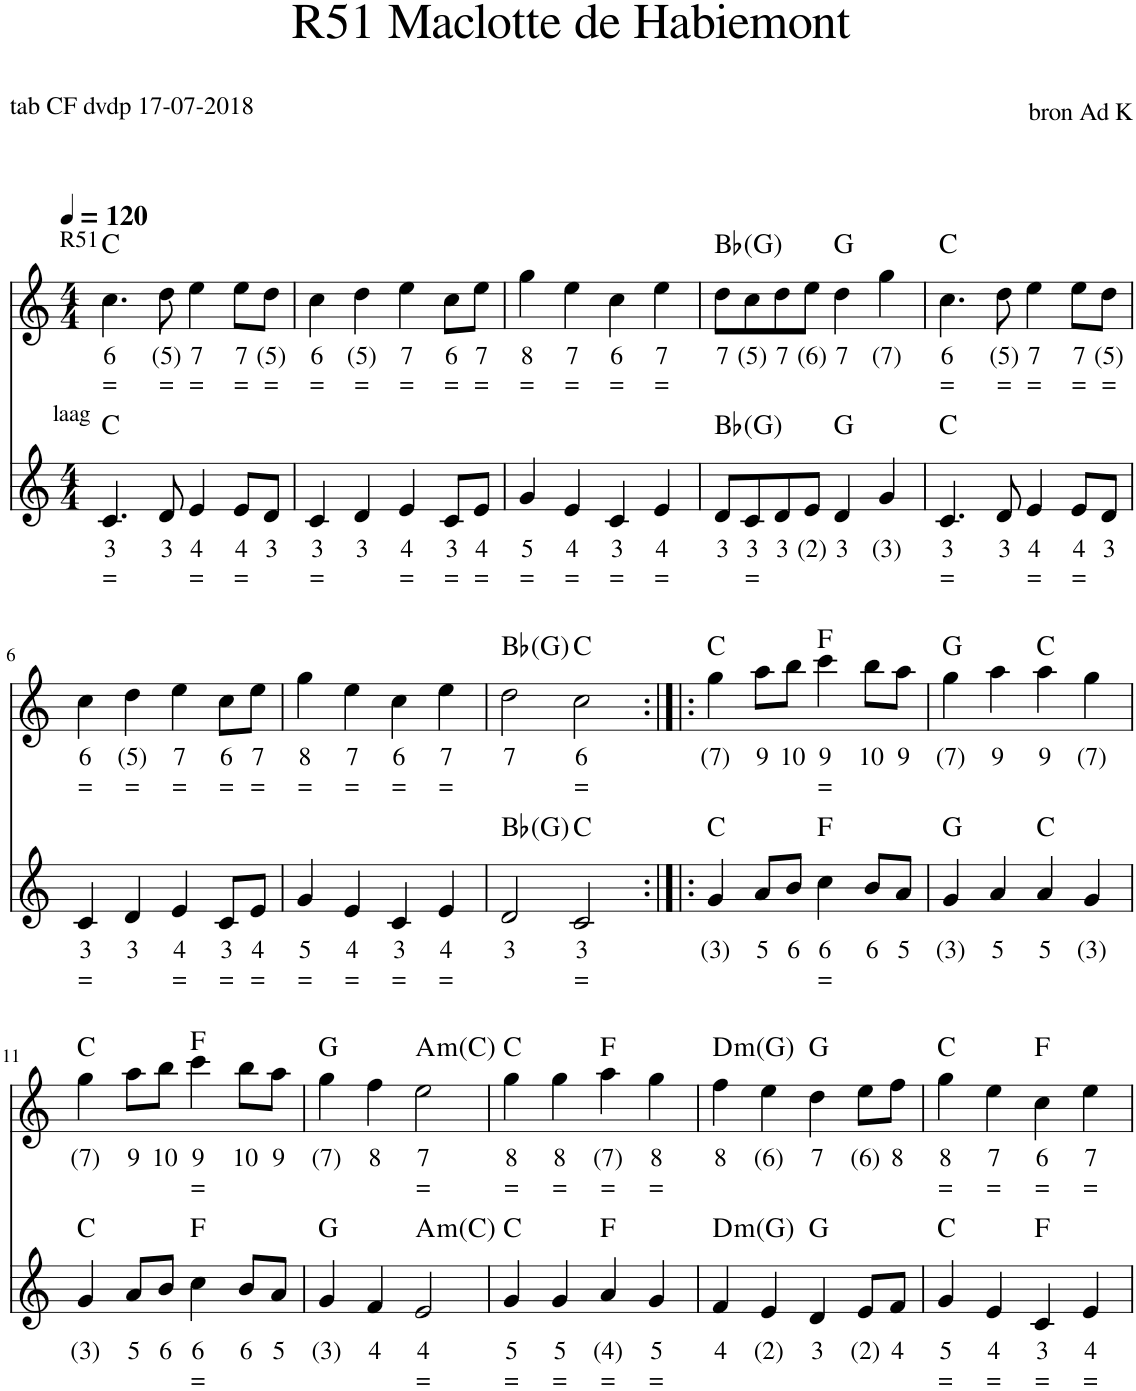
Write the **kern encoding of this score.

**kern	**text	**text	**kern	**text	**text	**harte
*part2	*part2	*part2	*part1	*part1	*part1	*part1
*staff2	*staff2	*staff2	*staff1	*staff1	*staff1	*
*I"Stem	*	*	*I"Stem	*	*	*
*clefG2	*	*	*clefG2	*	*	*
*k[]	*	*	*k[]	*	*	*
*M4/4	*	*	*M4/4	*	*	*
*MM120	*	*	*MM120	*	*	*
=1	=1	=1	=1	=1	=1	=1
!	!	!	!LO:TX:a:t=R51	!	!	!
!LO:TX:a:t=laag	!	!	!	!	!	!
!	!LO:LY:b	!LO:LY:b	!	!LO:LY:b	!LO:LY:b	!
4.c/	3	=	4.cc\	6	=	C:maj
!	!LO:LY:b	!	!	!LO:LY:b	!LO:LY:b	!
8d/	3	.	8dd\	(5)	=	.
!	!LO:LY:b	!LO:LY:b	!	!LO:LY:b	!LO:LY:b	!
4e/	4	=	4ee\	7	=	.
!	!LO:LY:b	!LO:LY:b	!	!LO:LY:b	!LO:LY:b	!
8e/L	4	=	8ee\L	7	=	.
!	!LO:LY:b	!	!	!LO:LY:b	!LO:LY:b	!
8d/J	3	.	8dd\J	(5)	=	.
=2	=2	=2	=2	=2	=2	=2
!	!LO:LY:b	!LO:LY:b	!	!LO:LY:b	!LO:LY:b	!
4c/	3	=	4cc\	6	=	.
!	!LO:LY:b	!	!	!LO:LY:b	!LO:LY:b	!
4d/	3	.	4dd\	(5)	=	.
!	!LO:LY:b	!LO:LY:b	!	!LO:LY:b	!LO:LY:b	!
4e/	4	=	4ee\	7	=	.
!	!LO:LY:b	!LO:LY:b	!	!LO:LY:b	!LO:LY:b	!
8c/L	3	=	8cc\L	6	=	.
!	!LO:LY:b	!LO:LY:b	!	!LO:LY:b	!LO:LY:b	!
8e/J	4	=	8ee\J	7	=	.
=3	=3	=3	=3	=3	=3	=3
!	!LO:LY:b	!LO:LY:b	!	!LO:LY:b	!LO:LY:b	!
4g/	5	=	4gg\	8	=	.
!	!LO:LY:b	!LO:LY:b	!	!LO:LY:b	!LO:LY:b	!
4e/	4	=	4ee\	7	=	.
!	!LO:LY:b	!LO:LY:b	!	!LO:LY:b	!LO:LY:b	!
4c/	3	=	4cc\	6	=	.
!	!LO:LY:b	!LO:LY:b	!	!LO:LY:b	!LO:LY:b	!
4e/	4	=	4ee\	7	=	.
=4	=4	=4	=4	=4	=4	=4
!	!LO:LY:b	!	!	!LO:LY:b	!	!
8d/L	3	.	8dd\L	7	.	Bb:maj
!	!LO:LY:b	!LO:LY:b	!	!LO:LY:b	!	!
8c/	3	=	8cc\	(5)	.	.
!	!LO:LY:b	!	!	!LO:LY:b	!	!
8d/	3	.	8dd\	7	.	.
!	!LO:LY:b	!	!	!LO:LY:b	!	!
8e/J	(2)	.	8ee\J	(6)	.	.
!	!LO:LY:b	!	!	!LO:LY:b	!	!
4d/	3	.	4dd\	7	.	G:maj
!	!LO:LY:b	!	!	!LO:LY:b	!	!
4g/	(3)	.	4gg\	(7)	.	.
=5	=5	=5	=5	=5	=5	=5
!	!LO:LY:b	!LO:LY:b	!	!LO:LY:b	!LO:LY:b	!
4.c/	3	=	4.cc\	6	=	C:maj
!	!LO:LY:b	!	!	!LO:LY:b	!LO:LY:b	!
8d/	3	.	8dd\	(5)	=	.
!	!LO:LY:b	!LO:LY:b	!	!LO:LY:b	!LO:LY:b	!
4e/	4	=	4ee\	7	=	.
!	!LO:LY:b	!LO:LY:b	!	!LO:LY:b	!LO:LY:b	!
8e/L	4	=	8ee\L	7	=	.
!	!LO:LY:b	!	!	!LO:LY:b	!LO:LY:b	!
8d/J	3	.	8dd\J	(5)	=	.
!!LO:LB:g=z
=6	=6	=6	=6	=6	=6	=6
!	!LO:LY:b	!LO:LY:b	!	!LO:LY:b	!LO:LY:b	!
4c/	3	=	4cc\	6	=	.
!	!LO:LY:b	!	!	!LO:LY:b	!LO:LY:b	!
4d/	3	.	4dd\	(5)	=	.
!	!LO:LY:b	!LO:LY:b	!	!LO:LY:b	!LO:LY:b	!
4e/	4	=	4ee\	7	=	.
!	!LO:LY:b	!LO:LY:b	!	!LO:LY:b	!LO:LY:b	!
8c/L	3	=	8cc\L	6	=	.
!	!LO:LY:b	!LO:LY:b	!	!LO:LY:b	!LO:LY:b	!
8e/J	4	=	8ee\J	7	=	.
=7	=7	=7	=7	=7	=7	=7
!	!LO:LY:b	!LO:LY:b	!	!LO:LY:b	!LO:LY:b	!
4g/	5	=	4gg\	8	=	.
!	!LO:LY:b	!LO:LY:b	!	!LO:LY:b	!LO:LY:b	!
4e/	4	=	4ee\	7	=	.
!	!LO:LY:b	!LO:LY:b	!	!LO:LY:b	!LO:LY:b	!
4c/	3	=	4cc\	6	=	.
!	!LO:LY:b	!LO:LY:b	!	!LO:LY:b	!LO:LY:b	!
4e/	4	=	4ee\	7	=	.
=8	=8	=8	=8	=8	=8	=8
!	!LO:LY:b	!	!	!LO:LY:b	!	!
2d/	3	.	2dd\	7	.	Bb:maj
!	!LO:LY:b	!LO:LY:b	!	!LO:LY:b	!LO:LY:b	!
2c/	3	=	2cc\	6	=	C:maj
=9:|!|:	=9:|!|:	=9:|!|:	=9:|!|:	=9:|!|:	=9:|!|:	=9:|!|:
!	!LO:LY:b	!	!	!LO:LY:b	!	!
4g/	(3)	.	4gg\	(7)	.	C:maj
!	!LO:LY:b	!	!	!LO:LY:b	!	!
8a/L	5	.	8aa\L	9	.	.
!	!LO:LY:b	!	!	!LO:LY:b	!	!
8b/J	6	.	8bbn\J	10	.	.
!	!LO:LY:b	!LO:LY:b	!	!LO:LY:b	!LO:LY:b	!
4cc\	6	=	4ccc\	9	=	F:maj
!	!LO:LY:b	!	!	!LO:LY:b	!	!
8b/L	6	.	8bb\L	10	.	.
!	!LO:LY:b	!	!	!LO:LY:b	!	!
8a/J	5	.	8aa\J	9	.	.
=10	=10	=10	=10	=10	=10	=10
!	!LO:LY:b	!	!	!LO:LY:b	!	!
4g/	(3)	.	4gg\	(7)	.	G:maj
!	!LO:LY:b	!	!	!LO:LY:b	!	!
4a/	5	.	4aa\	9	.	.
!	!LO:LY:b	!	!	!LO:LY:b	!	!
4a/	5	.	4aa\	9	.	C:maj
!	!LO:LY:b	!	!	!LO:LY:b	!	!
4g/	(3)	.	4gg\	(7)	.	.
!!LO:LB:g=z
=11	=11	=11	=11	=11	=11	=11
!	!LO:LY:b	!	!	!LO:LY:b	!	!
4g/	(3)	.	4gg\	(7)	.	C:maj
!	!LO:LY:b	!	!	!LO:LY:b	!	!
8a/L	5	.	8aa\L	9	.	.
!	!LO:LY:b	!	!	!LO:LY:b	!	!
8b/J	6	.	8bb\J	10	.	.
!	!LO:LY:b	!LO:LY:b	!	!LO:LY:b	!LO:LY:b	!
4cc\	6	=	4ccc\	9	=	F:maj
!	!LO:LY:b	!	!	!LO:LY:b	!	!
8b/L	6	.	8bb\L	10	.	.
!	!LO:LY:b	!	!	!LO:LY:b	!	!
8a/J	5	.	8aa\J	9	.	.
=12	=12	=12	=12	=12	=12	=12
!	!LO:LY:b	!	!	!LO:LY:b	!	!
4g/	(3)	.	4gg\	(7)	.	G:maj
!	!LO:LY:b	!	!	!LO:LY:b	!	!
4f/	4	.	4ff\	8	.	.
!	!LO:LY:b	!LO:LY:b	!	!LO:LY:b	!LO:LY:b	!LO:H:kt=m
2e/	4	=	2ee\	7	=	A:min
=13	=13	=13	=13	=13	=13	=13
!	!LO:LY:b	!LO:LY:b	!	!LO:LY:b	!LO:LY:b	!
4g/	5	=	4gg\	8	=	C:maj
!	!LO:LY:b	!LO:LY:b	!	!LO:LY:b	!LO:LY:b	!
4g/	5	=	4gg\	8	=	.
!	!LO:LY:b	!LO:LY:b	!	!LO:LY:b	!LO:LY:b	!
4a/	(4)	=	4aa\	(7)	=	F:maj
!	!LO:LY:b	!LO:LY:b	!	!LO:LY:b	!LO:LY:b	!
4g/	5	=	4gg\	8	=	.
=14	=14	=14	=14	=14	=14	=14
!	!LO:LY:b	!	!	!LO:LY:b	!	!LO:H:kt=m
4f/	4	.	4ff\	8	.	D:min
!	!LO:LY:b	!	!	!LO:LY:b	!	!
4e/	(2)	.	4ee\	(6)	.	.
!	!LO:LY:b	!	!	!LO:LY:b	!	!
4d/	3	.	4dd\	7	.	G:maj
!	!LO:LY:b	!	!	!LO:LY:b	!	!
8e/L	(2)	.	8ee\L	(6)	.	.
!	!LO:LY:b	!	!	!LO:LY:b	!	!
8f/J	4	.	8ff\J	8	.	.
=15	=15	=15	=15	=15	=15	=15
!	!LO:LY:b	!LO:LY:b	!	!LO:LY:b	!LO:LY:b	!
4g/	5	=	4gg\	8	=	C:maj
!	!LO:LY:b	!LO:LY:b	!	!LO:LY:b	!LO:LY:b	!
4e/	4	=	4ee\	7	=	.
!	!LO:LY:b	!LO:LY:b	!	!LO:LY:b	!LO:LY:b	!
4c/	3	=	4cc\	6	=	F:maj
!	!LO:LY:b	!LO:LY:b	!	!LO:LY:b	!LO:LY:b	!
4e/	4	=	4ee\	7	=	.
=	=	=	=	=	=	=
*-	*-	*-	*-	*-	*-	*-
